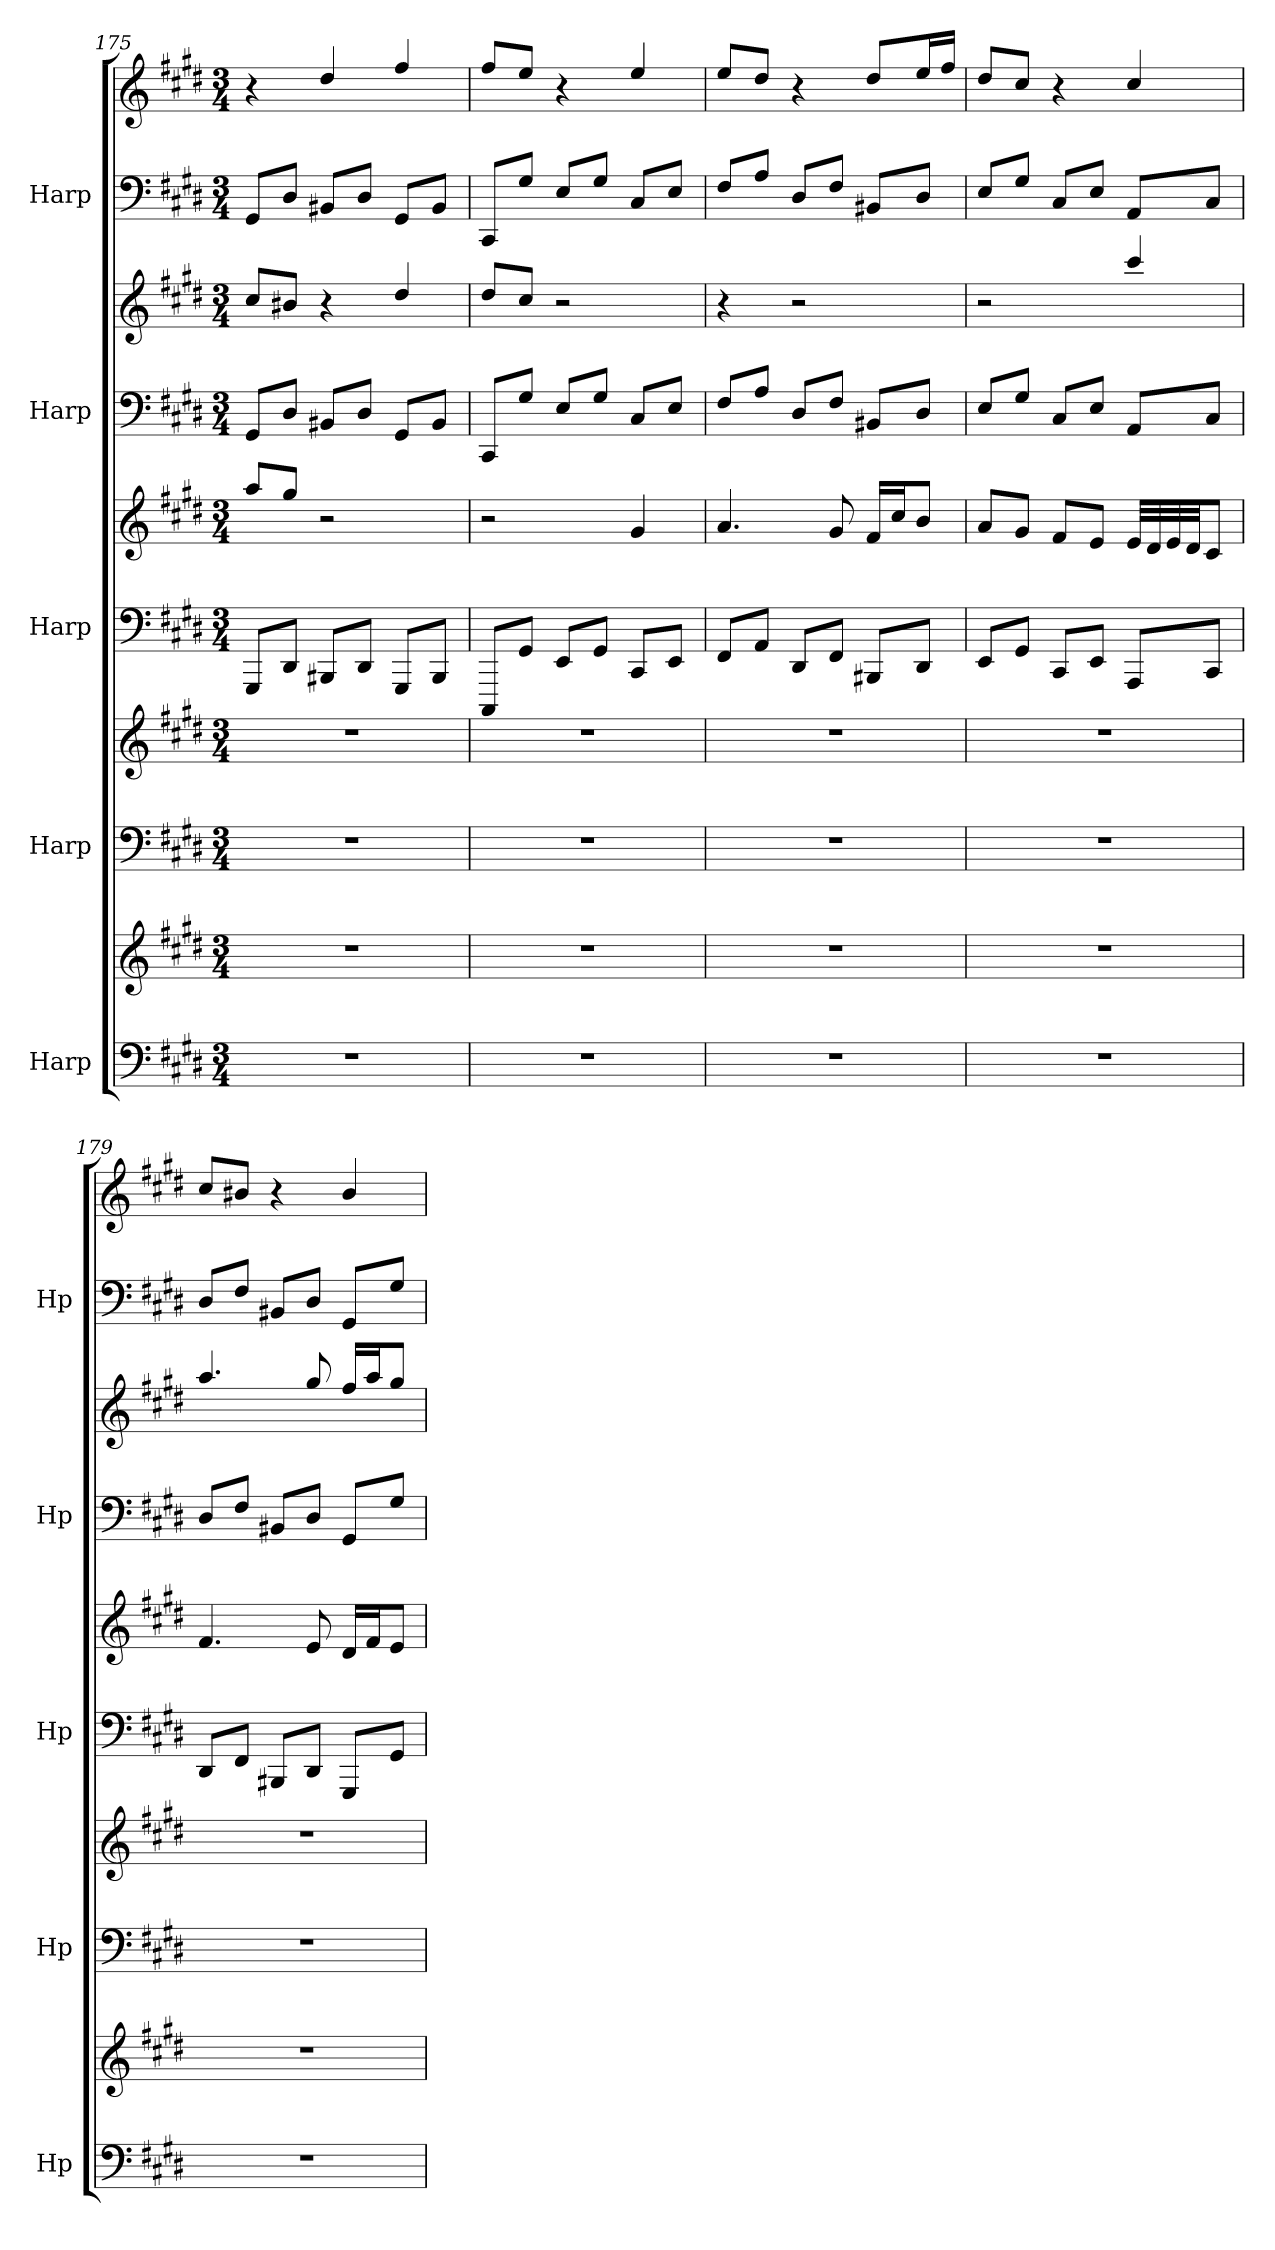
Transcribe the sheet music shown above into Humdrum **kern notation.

**kern	**kern	**kern	**kern	**kern	**kern	**kern	**kern	**kern	**kern
*part5	*part5	*part4	*part4	*part3	*part3	*part2	*part2	*part1	*part1
*staff10	*staff9	*staff8	*staff7	*staff6	*staff5	*staff4	*staff3	*staff2	*staff1
*I"Harp	*	*I"Harp	*	*I"Harp	*	*I"Harp	*	*I"Harp	*
*I'Hp	*	*I'Hp	*	*I'Hp	*	*I'Hp	*	*I'Hp	*
*clefF4	*clefG2	*clefF4	*clefG2	*clefF4	*clefG2	*clefF4	*clefG2	*clefF4	*clefG2
*k[f#c#g#d#]	*k[f#c#g#d#]	*k[f#c#g#d#]	*k[f#c#g#d#]	*k[f#c#g#d#]	*k[f#c#g#d#]	*k[f#c#g#d#]	*k[f#c#g#d#]	*k[f#c#g#d#]	*k[f#c#g#d#]
*M3/4	*M3/4	*M3/4	*M3/4	*M3/4	*M3/4	*M3/4	*M3/4	*M3/4	*M3/4
=175	=175	=175	=175	=175	=175	=175	=175	=175	=175
2.r	2.r	2.r	2.r	8GGG#/L	8aa/L	8GG#/L	8cc#/L	8GG#/L	4r
.	.	.	.	8DD#/J	8gg#/J	8D#/J	8b#X/J	8D#/J	.
.	.	.	.	8BBB#X/L	2r	8BB#X/L	4r	8BB#X/L	4dd#/
.	.	.	.	8DD#/J	.	8D#/J	.	8D#/J	.
.	.	.	.	8GGG#/L	.	8GG#/L	4dd#/	8GG#/L	4ff#/
.	.	.	.	8BBB#/J	.	8BB#/J	.	8BB#/J	.
=176	=176	=176	=176	=176	=176	=176	=176	=176	=176
2.r	2.r	2.r	2.r	8CCC#/L	2r	8CC#/L	8dd#/L	8CC#/L	8ff#/L
.	.	.	.	8GG#/J	.	8G#/J	8cc#/J	8G#/J	8ee/J
.	.	.	.	8EE/L	.	8E/L	2r	8E/L	4r
.	.	.	.	8GG#/J	.	8G#/J	.	8G#/J	.
.	.	.	.	8CC#/L	4g#/	8C#/L	.	8C#/L	4ee/
.	.	.	.	8EE/J	.	8E/J	.	8E/J	.
=177	=177	=177	=177	=177	=177	=177	=177	=177	=177
2.r	2.r	2.r	2.r	8FF#/L	4.a/	8F#/L	4r	8F#/L	8ee/L
.	.	.	.	8AA/J	.	8A/J	.	8A/J	8dd#/J
.	.	.	.	8DD#/L	.	8D#/L	2r	8D#/L	4r
.	.	.	.	8FF#/J	8g#/	8F#/J	.	8F#/J	.
.	.	.	.	8BBB#X/L	16f#/LL	8BB#X/L	.	8BB#X/L	8dd#/L
.	.	.	.	.	16cc#/J	.	.	.	.
.	.	.	.	8DD#/J	8b/J	8D#/J	.	8D#/J	16ee/L
.	.	.	.	.	.	.	.	.	16ff#/JJ
!!LO:PB:g=z
=178	=178	=178	=178	=178	=178	=178	=178	=178	=178
2.r	2.r	2.r	2.r	8EE/L	8a/L	8E/L	2r	8E/L	8dd#/L
.	.	.	.	8GG#/J	8g#/J	8G#/J	.	8G#/J	8cc#/J
.	.	.	.	8CC#/L	8f#/L	8C#/L	.	8C#/L	4r
.	.	.	.	8EE/J	8e/J	8E/J	.	8E/J	.
.	.	.	.	8AAA/L	32e/LLL	8AA/L	4ccc#/	8AA/L	4cc#/
.	.	.	.	.	32d#/	.	.	.	.
.	.	.	.	.	32e/	.	.	.	.
.	.	.	.	.	32d#/JJ	.	.	.	.
.	.	.	.	8CC#/J	8c#/J	8C#/J	.	8C#/J	.
=179	=179	=179	=179	=179	=179	=179	=179	=179	=179
2.r	2.r	2.r	2.r	8DD#/L	4.f#/	8D#/L	4.aa/	8D#/L	8cc#/L
.	.	.	.	8FF#/J	.	8F#/J	.	8F#/J	8b#X/J
.	.	.	.	8BBB#X/L	.	8BB#X/L	.	8BB#X/L	4r
.	.	.	.	8DD#/J	8e/	8D#/J	8gg#/	8D#/J	.
.	.	.	.	8GGG#/L	16d#/LL	8GG#/L	16ff#/LL	8GG#/L	4b#/
.	.	.	.	.	16f#/J	.	16aa/J	.	.
.	.	.	.	8GG#/J	8e/J	8G#/J	8gg#/J	8G#/J	.
=	=	=	=	=	=	=	=	=	=
*-	*-	*-	*-	*-	*-	*-	*-	*-	*-
